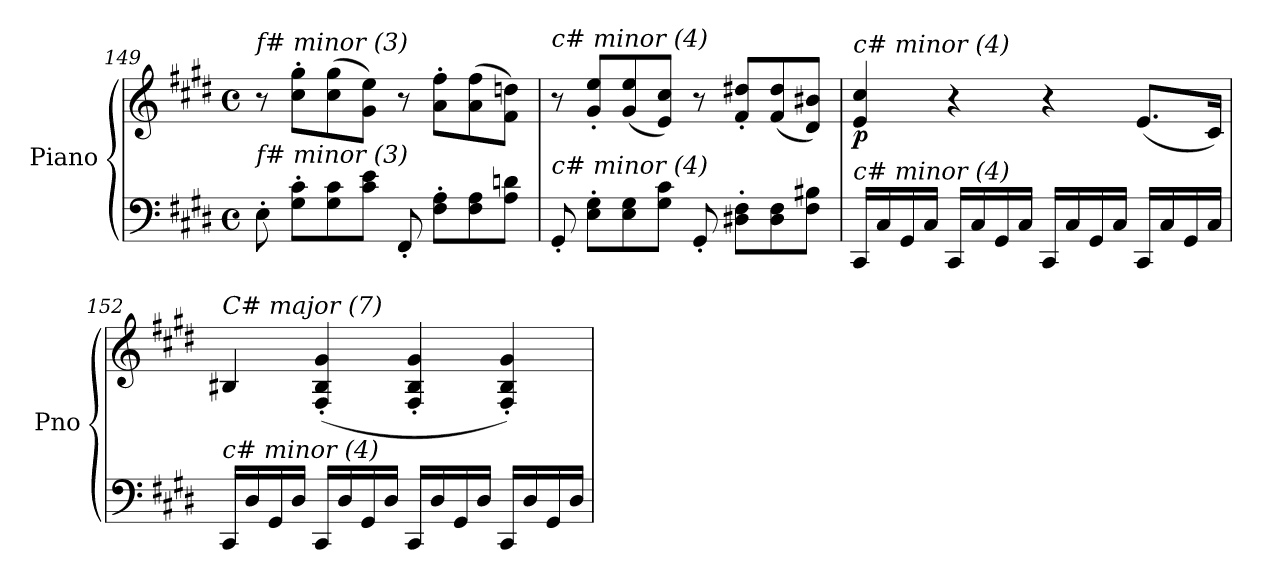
**kern	**kern	**dynam
*part1	*part1	*part1
*staff2	*staff1	*staff1/2
*I"Piano	*	*
*I'Pno	*	*
!!LO:LB:g=z
*clefF4	*clefG2	*
*k[f#c#g#d#]	*k[f#c#g#d#]	*
*M4/4	*M4/4	*
*met(c)	*met(c)	*
=149	=149	=149
!	!LO:TX:i:t=f# minor (3)	!
!LO:TX:i:t=f# minor (3)	!	!
8E'\	8r	.
!	!	!LO:DY:b
8G#\' 8c#\'L	8cc#\' 8gg#\'L	other-dynamics
8G#\ 8c#\	(8cc#\ 8gg#\	.
8c#\ 8e\J	8g#\ 8ee\J)	.
8FF#'/	8r	.
8F#\' 8A\'L	8a\' 8ff#\'L	.
8F#\ 8A\	(8a\ 8ff#\	.
8A\ 8dn\J	8f#\ 8ddn\J)	.
=150	=150	=150
!	!LO:TX:i:t=c# minor (4)	!
!LO:TX:i:t=c# minor (4)	!	!
8GG#'/	8r	.
8E\' 8G#\'L	8g#/' 8ee/'L	.
8E\ 8G#\	(8g#/ 8ee/	.
8G#\ 8c#\J	8e/ 8cc#/J)	.
8GG#'/	8r	.
!	!	!LO:DY:b
8D#X\' 8F#\'L	8f#/' 8dd#X/'L	other-dynamics
8D#\ 8F#\	(8f#/ 8dd#/	.
8F#\ 8B#X\J	8d#/ 8b#X/J)	.
=151	=151	=151
!	!LO:TX:i:t=c# minor (4)	!
!LO:TX:i:t=c# minor (4)	!	!
!	!	!LO:DY:b
16CC#/LL	4e/ 4cc#/	p
16C#/	.	.
16GG#/	.	.
16C#/JJ	.	.
16CC#/LL	4r	.
16C#/	.	.
16GG#/	.	.
16C#/JJ	.	.
16CC#/LL	4r	.
16C#/	.	.
16GG#/	.	.
16C#/JJ	.	.
16CC#/LL	(8.e/L	.
16C#/	.	.
16GG#/	.	.
16C#/JJ	16c#/Jk)	.
=152	=152	=152
!	!LO:TX:i:t=C# major (7)	!
!LO:TX:i:t=c# minor (4)	!	!
16CC#/LL	4B#X/	.
16D#/	.	.
16GG#/	.	.
16D#/JJ	.	.
16CC#/LL	(>4F#/' 4B#/' 4g#/'	.
16D#/	.	.
16GG#/	.	.
16D#/JJ	.	.
16CC#/LL	4F#/' 4B#/' 4g#/'	.
16D#/	.	.
16GG#/	.	.
16D#/JJ	.	.
16CC#/LL	4F#/' 4B#/' 4g#/')	.
16D#/	.	.
16GG#/	.	.
16D#/JJ	.	.
=	=	=
*-	*-	*-
